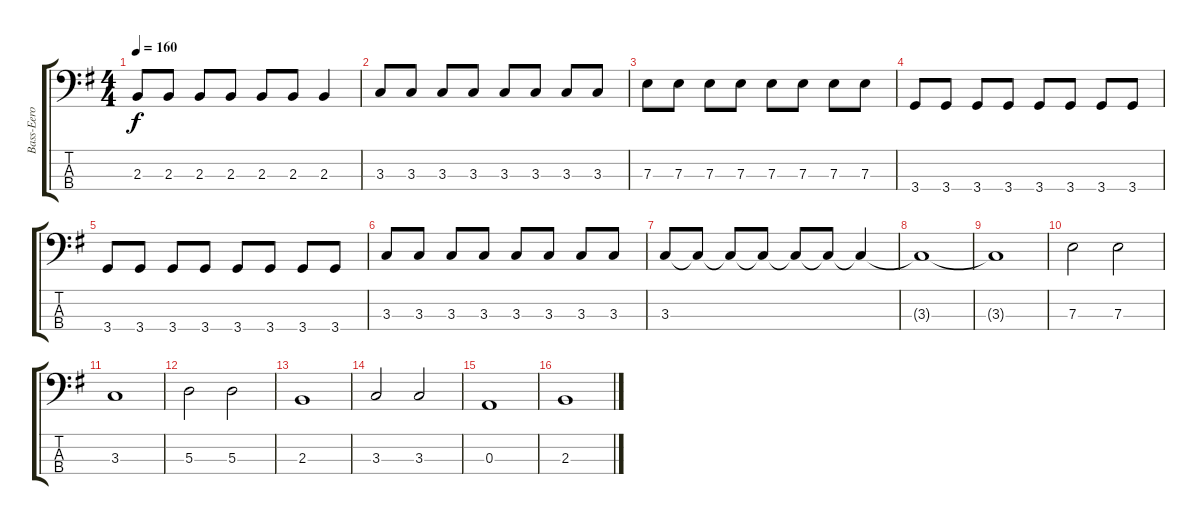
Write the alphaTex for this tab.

\track ("Bass-Eero" "Bass-Eero") {instrument electricbasspick}
\staff {score tabs}
\tuning (G2 D2 A1 E1) {hide}
\ts (4 4)
\tempo 160
\clef f4
\ks g
2.3.8{dy f} 2.3.8 2.3.8 2.3.8 2.3.8 2.3.8 2.3.4 |
3.3.8 3.3.8 3.3.8 3.3.8 3.3.8 3.3.8 3.3.8 3.3.8 |
7.3.8 7.3.8 7.3.8 7.3.8 7.3.8 7.3.8 7.3.8 7.3.8 |
3.4.8 3.4.8 3.4.8 3.4.8 3.4.8 3.4.8 3.4.8 3.4.8 |
3.4.8 3.4.8 3.4.8 3.4.8 3.4.8 3.4.8 3.4.8 3.4.8 |
3.3.8 3.3.8 3.3.8 3.3.8 3.3.8 3.3.8 3.3.8 3.3.8 |
3.3.8 3.3{t}.8 3.3{t}.8 3.3{t}.8 3.3{t}.8 3.3{t}.8 3.3{t}.4 |
3.3{t}.1 |
3.3{t}.1 |
7.3.2 7.3.2 |
3.3.1 |
5.3.2 5.3.2 |
2.3.1 |
3.3.2 3.3.2 |
0.3.1 |
2.3.1
